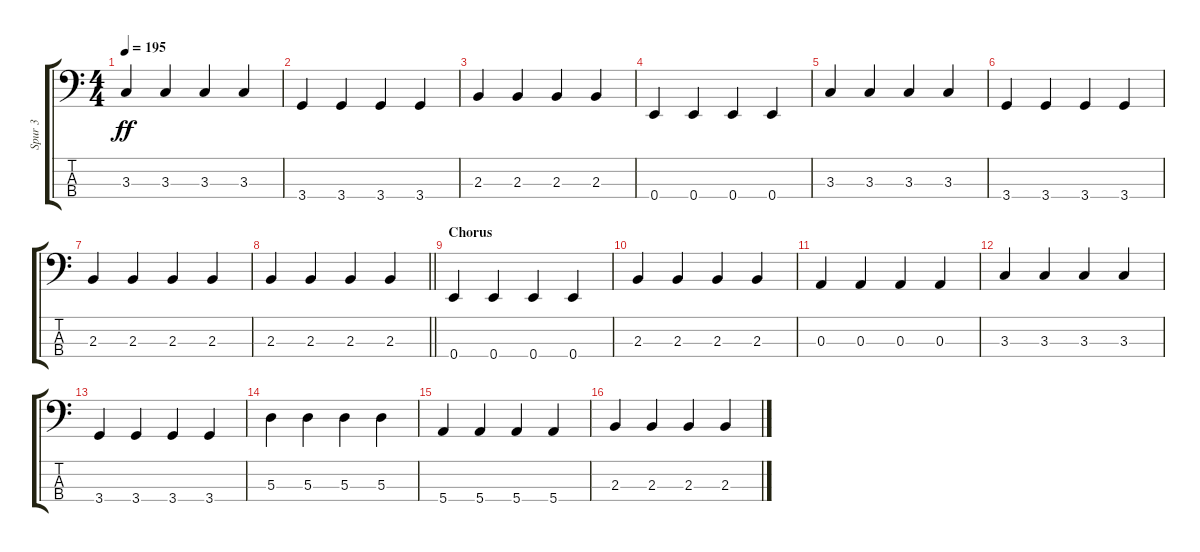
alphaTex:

\track ("Spur 3" "Spur 3") {instrument electricbassfinger}
\staff {score tabs}
\tuning (G2 D2 A1 E1) {hide}
\ts (4 4)
\tempo 195
\clef f4
\ks c
3.3.4{dy ff} 3.3.4 3.3.4 3.3.4 |
3.4.4 3.4.4 3.4.4 3.4.4 |
2.3.4 2.3.4 2.3.4 2.3.4 |
0.4.4 0.4.4 0.4.4 0.4.4 |
3.3.4 3.3.4 3.3.4 3.3.4 |
3.4.4 3.4.4 3.4.4 3.4.4 |
2.3.4 2.3.4 2.3.4 2.3.4 |
\barLineRight lightlight
2.3.4 2.3.4 2.3.4 2.3.4 |
\section ("" "Chorus")
0.4.4 0.4.4 0.4.4 0.4.4 |
2.3.4 2.3.4 2.3.4 2.3.4 |
0.3.4 0.3.4 0.3.4 0.3.4 |
3.3.4 3.3.4 3.3.4 3.3.4 |
3.4.4 3.4.4 3.4.4 3.4.4 |
5.3.4 5.3.4 5.3.4 5.3.4 |
5.4.4 5.4.4 5.4.4 5.4.4 |
2.3.4 2.3.4 2.3.4 2.3.4
